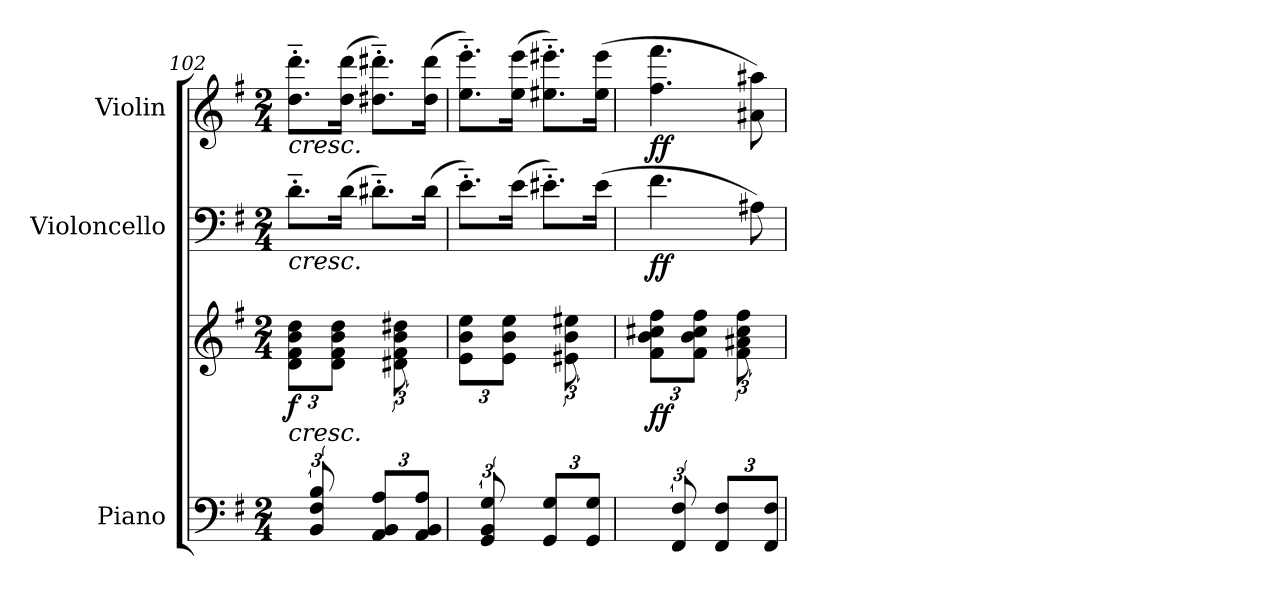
**kern	**kern	**dynam	**kern	**dynam	**kern	**dynam
*part3	*part3	*part3	*part2	*part2	*part1	*part1
*staff4	*staff3	*staff3/4	*staff2	*staff2	*staff1	*staff1
*I"Piano	*	*	*I"Violoncello	*	*I"Violin	*
*I'Pno.	*	*	*I'Vc.	*	*I'Vln.	*
!!LO:PB:g=z
*clefF4	*clefG2	*	*clefF4	*	*clefG2	*
*k[f#]	*k[f#]	*	*k[f#]	*	*k[f#]	*
*M2/4	*M2/4	*	*M2/4	*	*M2/4	*
=102	=102	=102	=102	=102	=102	=102
*^	*	*	*	*	*	*
!	!	!	!	!	!	!LO:TX:b:i:t=cresc.	!
!	!	!	!	!LO:TX:b:i:t=cresc.	!	!	!
!	!	!LO:TX:b:i:t=cresc.	!	!	!	!	!
!	!	!	!LO:DY:b	!	!	!	!
12ryy	2ryy	12d\ 12f#\ 12b\ 12dd\L	f	8.d'~\L	.	8.dd\'~ 8.ddd\'~L	.
12BB/ 12F#/ 12B/	.	12ryy	.	.	.	.	.
12ryy	.	12d\ 12f#\ 12b\ 12dd\J	.	.	.	.	.
.	.	.	.	(16d\Jk	.	(16dd\ 16ddd\Jk	.
12AA/ 12BB/ 12A/L	.	12ryy	.	8.d#X'~\L)	.	8.dd#X\'~ 8.ddd#X\'~L)	.
12ryy	.	12d#X\ 12f#\ 12b\ 12dd#X\	.	.	.	.	.
12AA/ 12BB/ 12A/J	.	12ryy	.	.	.	.	.
.	.	.	.	(16d#\Jk	.	(16dd#\ 16ddd#\Jk	.
=103	=103	=103	=103	=103	=103	=103	=103
12ryy	2ryy	12e\ 12b\ 12ee\L	.	8.e'~\L)	.	8.ee\'~ 8.eee\'~L)	.
12GG/ 12BB/ 12G/	.	12ryy	.	.	.	.	.
12ryy	.	12e\ 12b\ 12ee\J	.	.	.	.	.
.	.	.	.	(16e\Jk	.	(16ee\ 16eee\Jk	.
12GG/ 12G/L	.	12ryy	.	8.e#X'~\L)	.	8.ee#X\'~ 8.eee#X\'~L)	.
12ryy	.	12e#X\ 12b\ 12ee#X\	.	.	.	.	.
12GG/ 12G/J	.	12ryy	.	.	.	.	.
.	.	.	.	(16e#\Jk	.	(16ee#\ 16eee#\Jk	.
=104	=104	=104	=104	=104	=104	=104	=104
!	!	!	!LO:DY:b	!	!LO:DY:b	!	!LO:DY:b
12ryy	2ryy	12f#\ 12b\ 12cc#X\ 12ff#\L	ff	4.f#\	ff	4.ff#\ 4.fff#\	ff
12FF#/ 12F#/	.	12ryy	.	.	.	.	.
12ryy	.	12f#\ 12b\ 12cc#\ 12ff#\J	.	.	.	.	.
12FF#/ 12F#/L	.	12ryy	.	.	.	.	.
12ryy	.	12f#\ 12a#X\ 12cc#\ 12ff#\	.	.	.	.	.
.	.	.	.	8A#X\)	.	8a#X\ 8aa#X\)	.
12FF#/ 12F#/J	.	12ryy	.	.	.	.	.
*v	*v	*	*	*	*	*	*
=	=	=	=	=	=	=
*-	*-	*-	*-	*-	*-	*-
